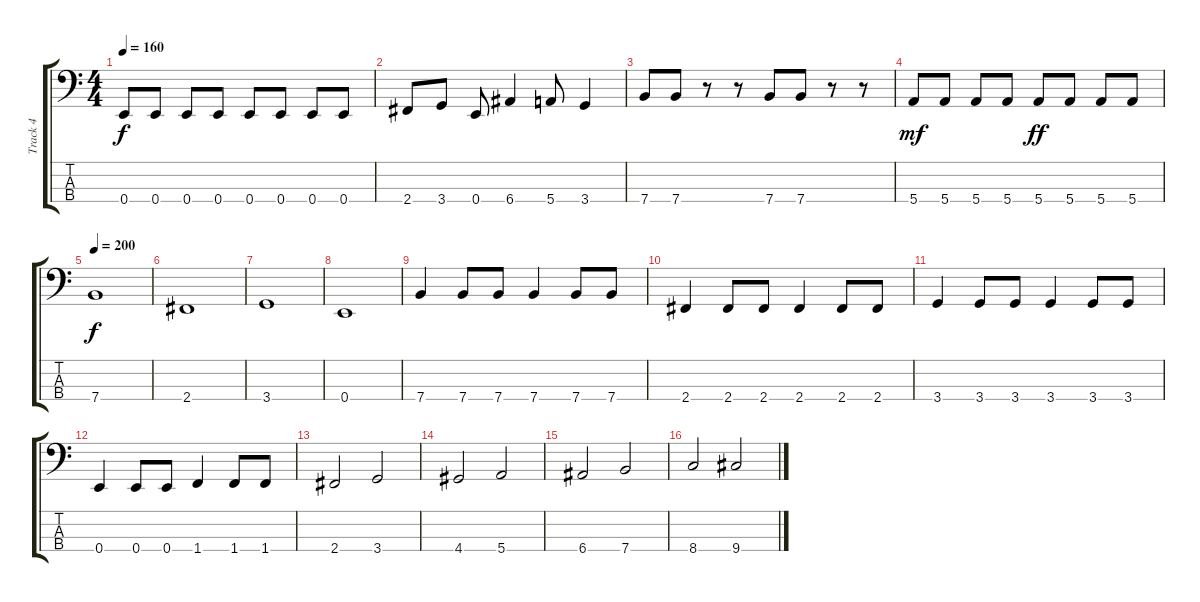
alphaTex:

\track ("Track 4" "Track 4") {instrument electricbassfinger}
\staff {score tabs}
\tuning (G2 D2 A1 E1) {hide}
\ts (4 4)
\tempo 160
\clef f4
\ks c
0.4.8{dy f} 0.4.8 0.4.8 0.4.8 0.4.8 0.4.8 0.4.8 0.4.8 |
2.4.8 3.4.8 0.4.8 6.4.4 5.4.8 3.4.4 |
7.4.8 7.4.8 r.8 r.8 7.4.8 7.4.8 r.8 r.8 |
5.4.8{dy mf} 5.4.8 5.4.8 5.4.8 5.4.8{dy ff} 5.4.8 5.4.8 5.4.8 |
\tempo 200
7.4.1{dy f} |
2.4.1 |
3.4.1 |
0.4.1 |
7.4.4 7.4.8 7.4.8 7.4.4 7.4.8 7.4.8 |
2.4.4 2.4.8 2.4.8 2.4.4 2.4.8 2.4.8 |
3.4.4 3.4.8 3.4.8 3.4.4 3.4.8 3.4.8 |
0.4.4 0.4.8 0.4.8 1.4.4 1.4.8 1.4.8 |
2.4.2 3.4.2 |
4.4.2 5.4.2 |
6.4.2 7.4.2 |
8.4.2 9.4.2
